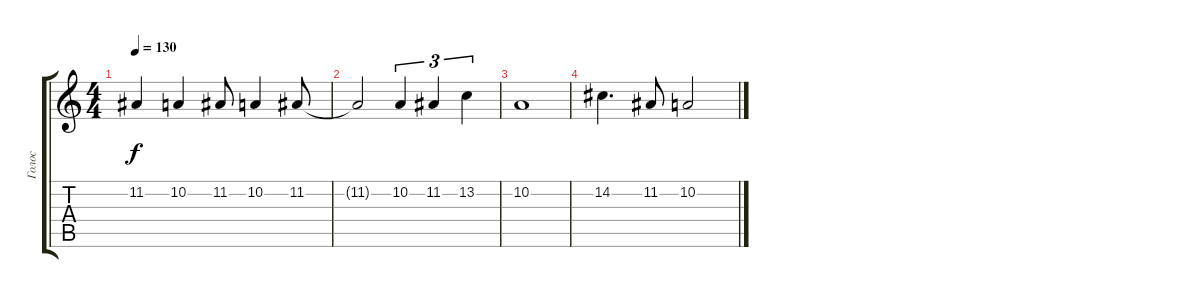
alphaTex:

\track ("Голос" "Голос") {instrument pad1newage}
\staff {score tabs}
\tuning (E4 B3 G3 D3 A2 E2) {hide}
\ts (4 4)
\tempo 130
\clef g2
\ks c
11.2.4{dy f} 10.2.4 11.2.8 10.2.4 11.2.8 |
11.2{t}.2 10.2.4{tu (3 2)} 11.2.4{tu (3 2)} 13.2.4{tu (3 2)} |
10.2.1 |
14.2.4{d} 11.2.8 10.2.2
